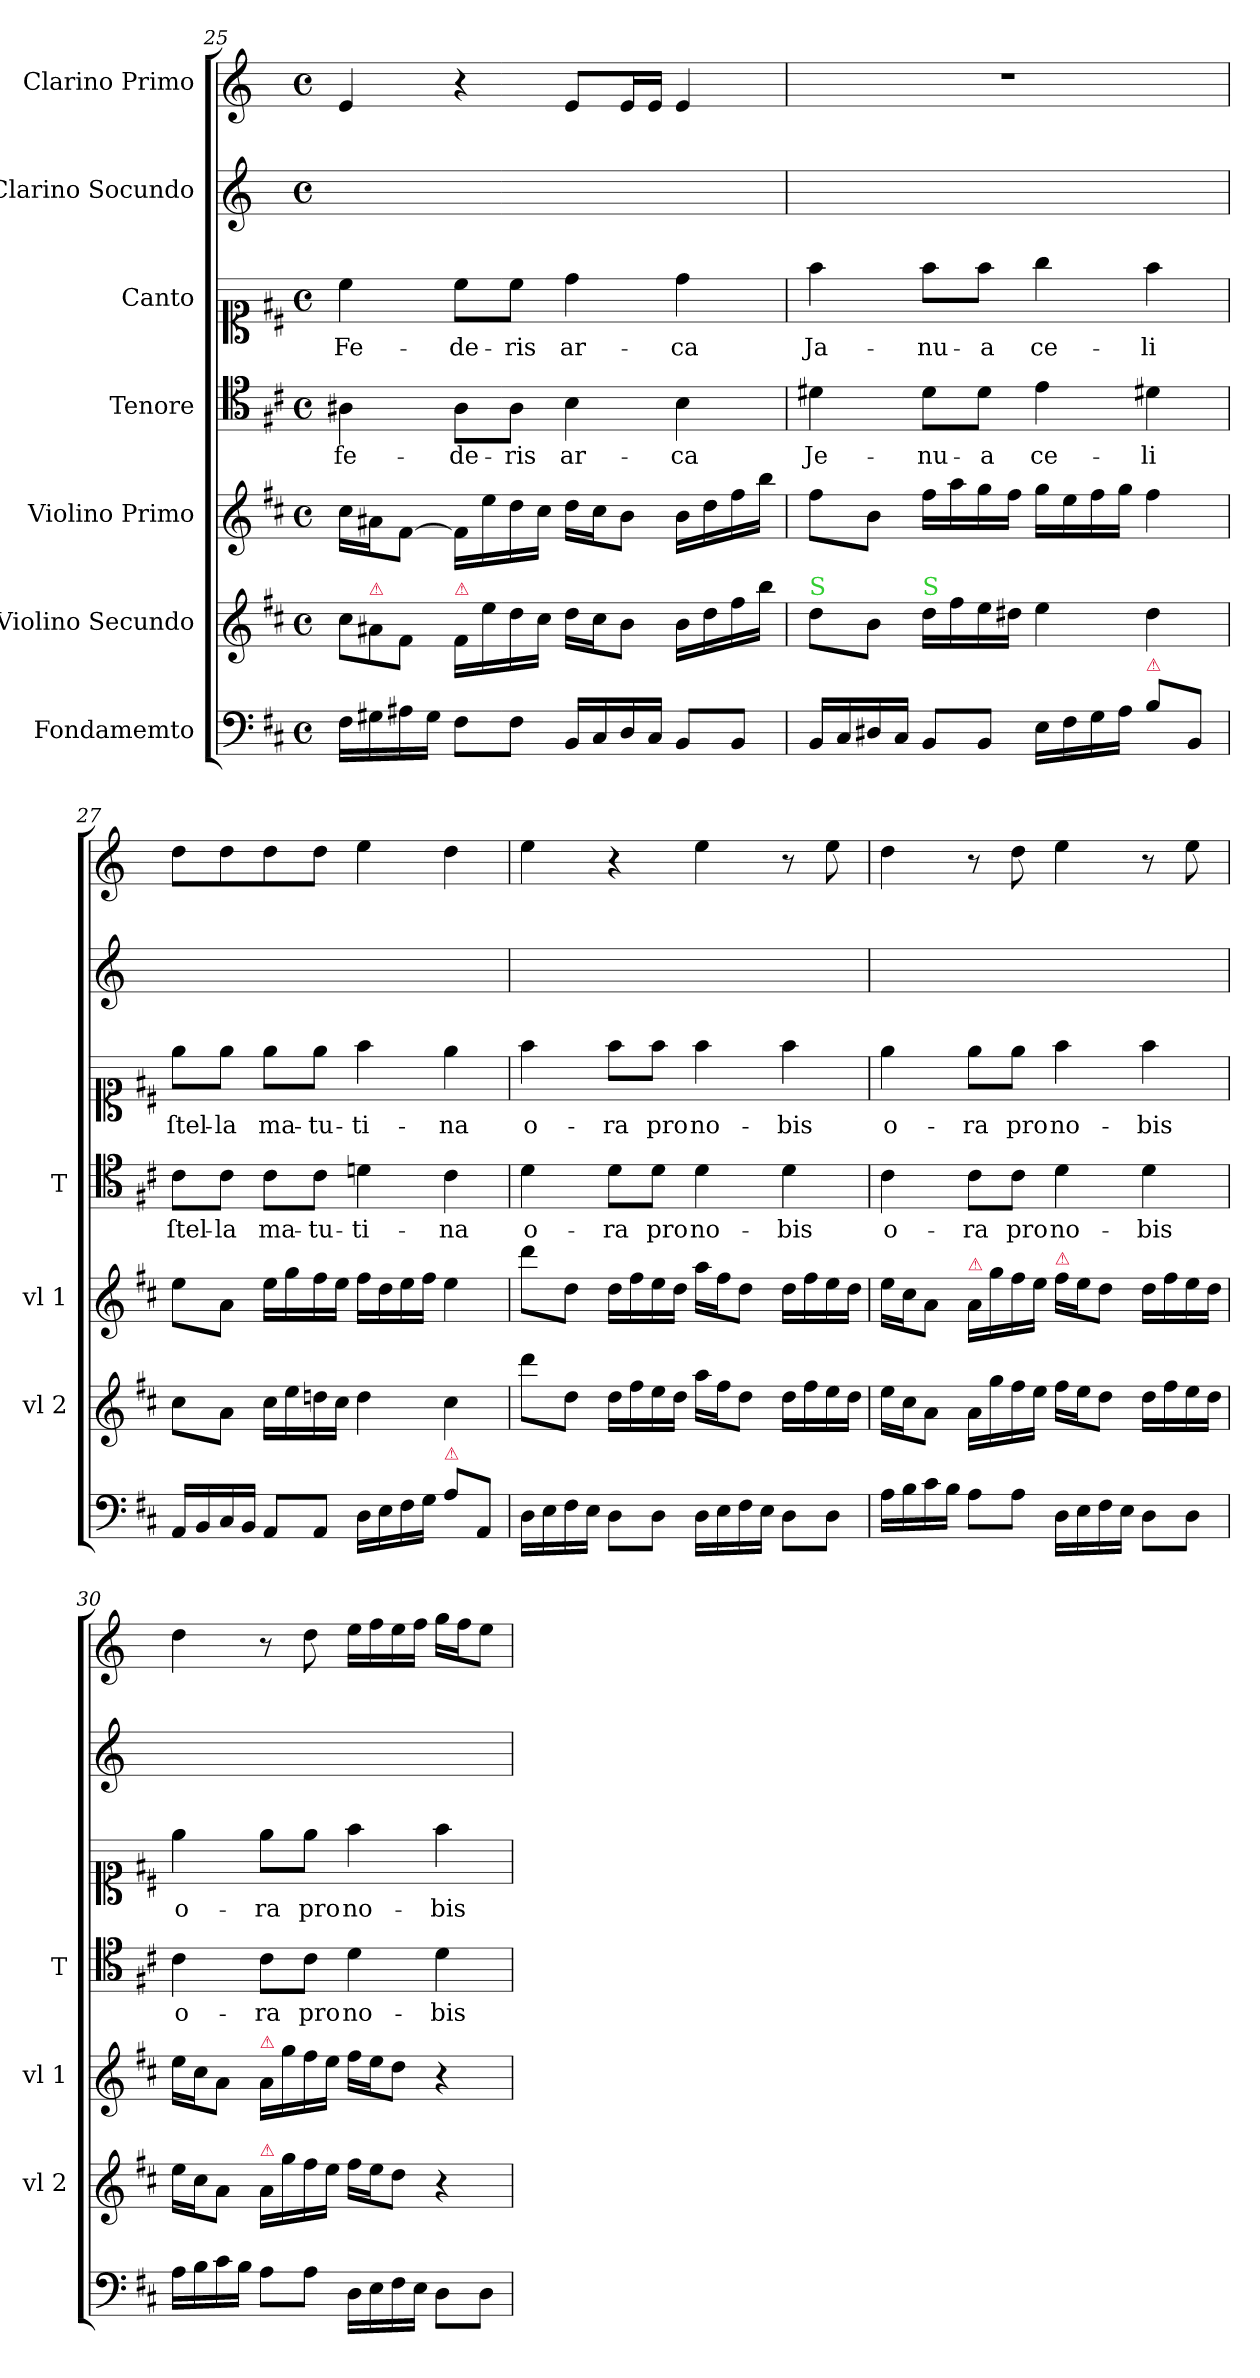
**kern	**kern	**kern	**kern	**text	**kern	**text	**kern	**kern
*part7	*part6	*part5	*part4	*part4	*part3	*part3	*part2	*part1
*staff7	*staff6	*staff5	*staff4	*staff4	*staff3	*staff3	*staff2	*staff1
*I"Fondamemto	*I"Violino Secundo	*I"Violino Primo	*I"Tenore	*	*I"Canto	*	*I"Clarino Socundo	*I"Clarino Primo
*	*I'vl 2	*I'vl 1	*I'T	*	*	*	*	*
*clefF4	*clefG2	*clefG2	*clefC4	*	*clefC1	*	*clefG2	*clefG2
*	*	*	*	*	*	*	*ITrd-1c-2	*ITrd-1c-2
*k[f#c#]	*k[f#c#]	*k[f#c#]	*k[f#c#]	*	*k[f#c#]	*	*k[f#c#]	*k[f#c#]
*M4/4	*M4/4	*M4/4	*M4/4	*	*M4/4	*	*M4/4	*M4/4
*met(c)	*met(c)	*met(c)	*met(c)	*	*met(c)	*	*met(c)	*met(c)
=25	=25	=25	=25	=25	=25	=25	=25	=25
!	!LO:N:vis=8	!	!	!	!	!	!	!
16F#\LL	16cc#\L	16cc#\LL	4A#X\	fe-	4cc#\	Fe-	1ryy	4f#/
!	!LO:TX:a:color=crimson:t=⚠	!	!	!	!	!	!	!
!	!LO:N:vis=8	!	!	!	!	!	!	!
16G#X\	16a#X\	16a#X\J	.	.	.	.	.	.
16A#X\	8f#\J	[8f#\J	.	.	.	.	.	.
16G#\JJ	.	.	.	.	.	.	.	.
!	!LO:TX:a:color=crimson:t=⚠	!	!	!	!	!	!	!
8F#\L	16f#/LL	16f#\LL]	8A#\L	-de-	8cc#\L	-de-	.	4r
.	16ee\	16ee\	.	.	.	.	.	.
8F#\J	16dd\	16dd\	8A#\J	-ris	8cc#\J	-ris	.	.
.	16cc#\JJ	16cc#\JJ	.	.	.	.	.	.
16BB/LL	16dd\LL	16dd\LL	4B\	ar-	4dd\	ar-	.	8f#/L
16C#/	16cc#\J	16cc#\J	.	.	.	.	.	.
16D/	8b\J	8b\J	.	.	.	.	.	16f#/L
16C#/JJ	.	.	.	.	.	.	.	16f#/JJ
8BB/L	16b\LL	16b\LL	4B\	-ca	4dd\	-ca	.	4f#/
.	16dd\	16dd\	.	.	.	.	.	.
8BB/J	16ff#\	16ff#\	.	.	.	.	.	.
.	16bb\JJ	16bb\JJ	.	.	.	.	.	.
=26	=26	=26	=26	=26	=26	=26	=26	=26
!	!LO:TX:a:color=limegreen:t=S	!	!	!	!	!	!	!
16BB/LL	8dd\L	8ff#\L	4d#X\	Je-	4ff#\	Ja-	1ryy	1r
16C#/	.	.	.	.	.	.	.	.
16D#X/	8b\J	8b\J	.	.	.	.	.	.
16C#/JJ	.	.	.	.	.	.	.	.
!	!LO:TX:a:color=limegreen:t=S	!	!	!	!	!	!	!
8BB/L	16dd\LL	16ff#\LL	8d#\L	-nu-	8ff#\L	-nu-	.	.
.	16ff#\	16aa\	.	.	.	.	.	.
8BB/J	16ee\	16gg\	8d#\J	-a	8ff#\J	-a	.	.
.	16dd#X\JJ	16ff#\JJ	.	.	.	.	.	.
16E\LL	4ee\	16gg\LL	4e\	ce-	4gg\	ce-	.	.
16F#\	.	16ee\	.	.	.	.	.	.
16G\	.	16ff#\	.	.	.	.	.	.
16A\JJ	.	16gg\JJ	.	.	.	.	.	.
!LO:TX:a:color=crimson:t=⚠	!	!	!	!	!	!	!	!
8B\L	4dd#\	4ff#\	4d#X\	-li	4ff#\	-li	.	.
8BB/J	.	.	.	.	.	.	.	.
=27	=27	=27	=27	=27	=27	=27	=27	=27
16AA/LL	8cc#\L	8ee\L	8c#\L	ſtel-	8ee\L	ſtel-	1ryy	8ee\L
16BB/	.	.	.	.	.	.	.	.
16C#/	8a\J	8a\J	8c#\J	-la	8ee\J	-la	.	8ee\
16BB/JJ	.	.	.	.	.	.	.	.
8AA/L	16cc#\LL	16ee\LL	8c#\L	ma-	8ee\L	ma-	.	8ee\
.	16ee\	16gg\	.	.	.	.	.	.
8AA/J	16ddn\	16ff#\	8c#\J	-tu-	8ee\J	-tu-	.	8ee\J
.	16cc#\JJ	16ee\JJ	.	.	.	.	.	.
16D\LL	4dd\	16ff#\LL	4dn\	-ti-	4ff#\	-ti-	.	4ff#\
16E\	.	16dd\	.	.	.	.	.	.
16F#\	.	16ee\	.	.	.	.	.	.
16G\JJ	.	16ff#\JJ	.	.	.	.	.	.
!LO:TX:a:color=crimson:t=⚠	!	!	!	!	!	!	!	!
8A\L	4cc#\	4ee\	4c#\	-na	4ee\	-na	.	4ee\
8AA/J	.	.	.	.	.	.	.	.
=28	=28	=28	=28	=28	=28	=28	=28	=28
16D\LL	8ddd\L	8ddd\L	4d\	o-	4ff#\	o-	1ryy	4ff#\
16E\	.	.	.	.	.	.	.	.
16F#\	8dd\J	8dd\J	.	.	.	.	.	.
16E\JJ	.	.	.	.	.	.	.	.
8D\L	16dd\LL	16dd\LL	8d\L	-ra	8ff#\L	-ra	.	4r
.	16ff#\	16ff#\	.	.	.	.	.	.
8D\J	16ee\	16ee\	8d\J	pro	8ff#\J	pro	.	.
.	16dd\JJ	16dd\JJ	.	.	.	.	.	.
16D\LL	16aa\LL	16aa\LL	4d\	no-	4ff#\	no-	.	4ff#\
16E\	16ff#\J	16ff#\J	.	.	.	.	.	.
16F#\	8dd\J	8dd\J	.	.	.	.	.	.
16E\JJ	.	.	.	.	.	.	.	.
8D\L	16dd\LL	16dd\LL	4d\	-bis	4ff#\	-bis	.	8r
.	16ff#\	16ff#\	.	.	.	.	.	.
8D\J	16ee\	16ee\	.	.	.	.	.	8ff#\
.	16dd\JJ	16dd\JJ	.	.	.	.	.	.
=29	=29	=29	=29	=29	=29	=29	=29	=29
!	!	!	!	!LO:LY:i	!	!	!	!
16A\LL	16ee\LL	16ee\LL	4c#\	o-	4ee\	o-	1ryy	4ee\
16B\	16cc#\J	16cc#\J	.	.	.	.	.	.
16c#\	8a\J	8a\J	.	.	.	.	.	.
16B\JJ	.	.	.	.	.	.	.	.
!	!	!LO:TX:a:color=crimson:t=⚠	!	!	!	!	!	!
!	!	!	!	!LO:LY:i	!	!	!	!
8A\L	16a\LL	16a/LL	8c#\L	-ra	8ee\L	-ra	.	8r
.	16gg\	16gg\	.	.	.	.	.	.
!	!	!	!	!LO:LY:i	!	!	!	!
8A\J	16ff#\	16ff#\	8c#\J	pro	8ee\J	pro	.	8ee\
.	16ee\JJ	16ee\JJ	.	.	.	.	.	.
!	!	!LO:TX:a:color=crimson:t=⚠	!	!	!	!	!	!
!	!	!	!	!LO:LY:i	!	!	!	!
16D\LL	16ff#\LL	16ff#\LL	4d\	no-	4ff#\	no-	.	4ff#\
16E\	16ee\J	16ee\J	.	.	.	.	.	.
16F#\	8dd\J	8dd\J	.	.	.	.	.	.
16E\JJ	.	.	.	.	.	.	.	.
!	!	!	!	!LO:LY:i	!	!	!	!
8D\L	16dd\LL	16dd\LL	4d\	-bis	4ff#\	-bis	.	8r
.	16ff#\	16ff#\	.	.	.	.	.	.
8D\J	16ee\	16ee\	.	.	.	.	.	8ff#\
.	16dd\JJ	16dd\JJ	.	.	.	.	.	.
=30	=30	=30	=30	=30	=30	=30	=30	=30
16A\LL	16ee\LL	16ee\LL	4c#\	o-	4ee\	o-	1ryy	4ee\
16B\	16cc#\J	16cc#\J	.	.	.	.	.	.
16c#\	8a\J	8a\J	.	.	.	.	.	.
16B\JJ	.	.	.	.	.	.	.	.
!	!	!LO:TX:a:color=crimson:t=⚠	!	!	!	!	!	!
!	!LO:TX:a:color=crimson:t=⚠	!	!	!	!	!	!	!
8A\L	16a/LL	16a/LL	8c#\L	-ra	8ee\L	-ra	.	8r
.	16gg\	16gg\	.	.	.	.	.	.
8A\J	16ff#\	16ff#\	8c#\J	pro	8ee\J	pro	.	8ee\
.	16ee\JJ	16ee\JJ	.	.	.	.	.	.
16D\LL	16ff#\LL	16ff#\LL	4d\	no-	4ff#\	no-	.	16ff#\LL
16E\	16ee\J	16ee\J	.	.	.	.	.	16gg\
16F#\	8dd\J	8dd\J	.	.	.	.	.	16ff#\
16E\JJ	.	.	.	.	.	.	.	16gg\JJ
8D\L	4r	4r	4d\	-bis	4ff#\	-bis	.	16aa\LL
.	.	.	.	.	.	.	.	16gg\J
8D\J	.	.	.	.	.	.	.	8ff#\J
=	=	=	=	=	=	=	=	=
*-	*-	*-	*-	*-	*-	*-	*-	*-
